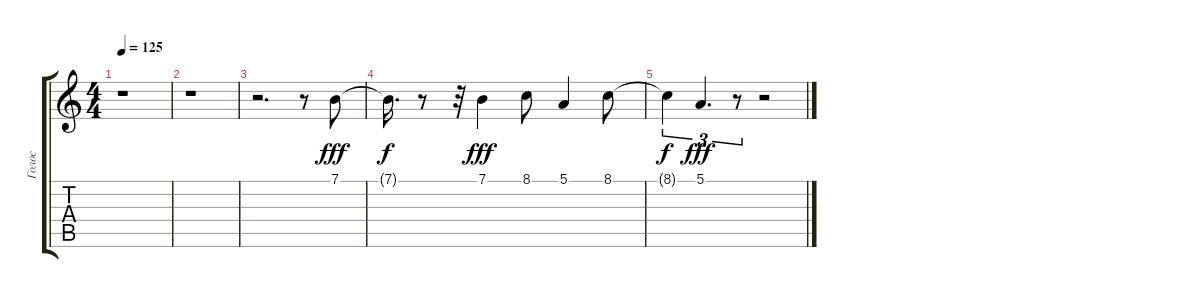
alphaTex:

\track ("Голос " "Голос ") {instrument ocarina}
\staff {score tabs}
\tuning (E4 B3 G3 D3 A2 E2) {hide}
\ts (4 4)
\tempo 125
\clef g2
\ks c
r.1{dy f} |
r.1 |
r.2{d} r.8 7.1.8{dy fff} |
7.1{t}.16{d dy f} r.8 r.32 7.1.4{dy fff} 8.1.8 5.1.4 8.1.8 |
8.1{t}.4{tu (3 2) dy f} 5.1.4{d tu (3 2) dy fff} r.8{tu (3 2)} r.2
